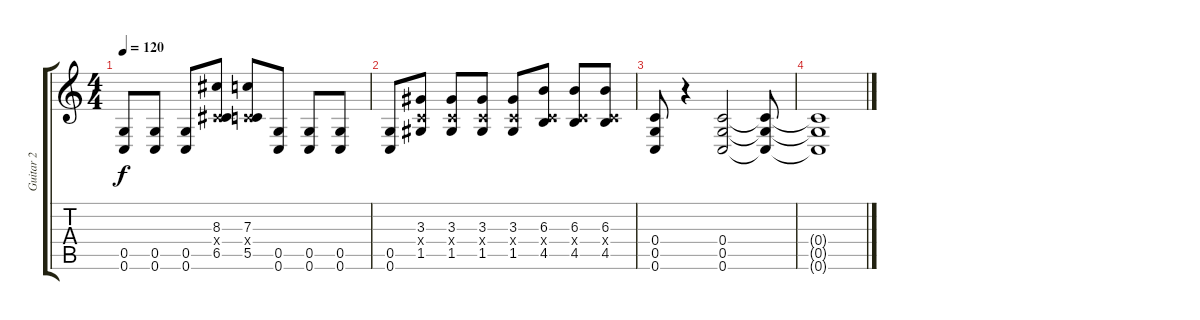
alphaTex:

\track ("Guitar 2" "Guitar 2") {instrument distortionguitar}
\staff {score tabs}
\tuning (D4 A3 F3 C3 G2 C2) {hide}
\ts (4 4)
\tempo 120
\clef g2
\ks c
(0.5 0.6).8{dy f} (0.5 0.6).8 (0.5 0.6).8 (8.3 0.4{x} 6.5).8 (7.3 0.4{x} 5.5).8 (0.5 0.6).8 (0.5 0.6).8 (0.5 0.6).8 |
(0.5 0.6).8 (3.3 0.4{x} 1.5).8 (3.3 0.4{x} 1.5).8 (3.3 0.4{x} 1.5).8 (3.3 0.4{x} 1.5).8 (6.3 0.4{x} 4.5).8 (6.3 0.4{x} 4.5).8 (6.3 0.4{x} 4.5).8 |
(0.4 0.5 0.6).8 r.4 (0.4 0.5 0.6).2 (0.4{t} 0.5{t} 0.6{t}).8 |
(0.4{t} 0.5{t} 0.6{t}).1
